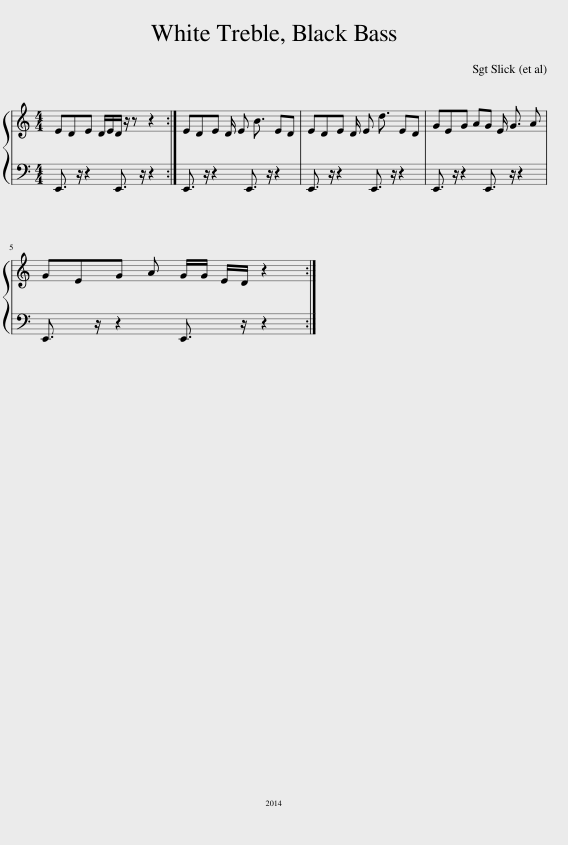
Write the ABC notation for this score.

X:1
%%score { 1 | 2 }
L:1/8
M:4/4
I:linebreak $
K:C
V:1 treble
V:2 bass
V:1
 EDE D/E/D/ z/ z z2 :| EDE D/ E B3/2 ED | EDE D/ E d3/2 ED | GEG AG E/ G3/2 A |$ GEG A G/G/ E/D/ z2 :| %5
V:2
 E,,3/2 z/ z2 E,,3/2 z/ z2 :| E,,3/2 z/ z2 E,,3/2 z/ z2 | E,,3/2 z/ z2 E,,3/2 z/ z2 | E,,3/2 z/ z2 E,,3/2 z/ z2 |$ E,,3/2 z/ z2 E,,3/2 z/ z2 :| %5
